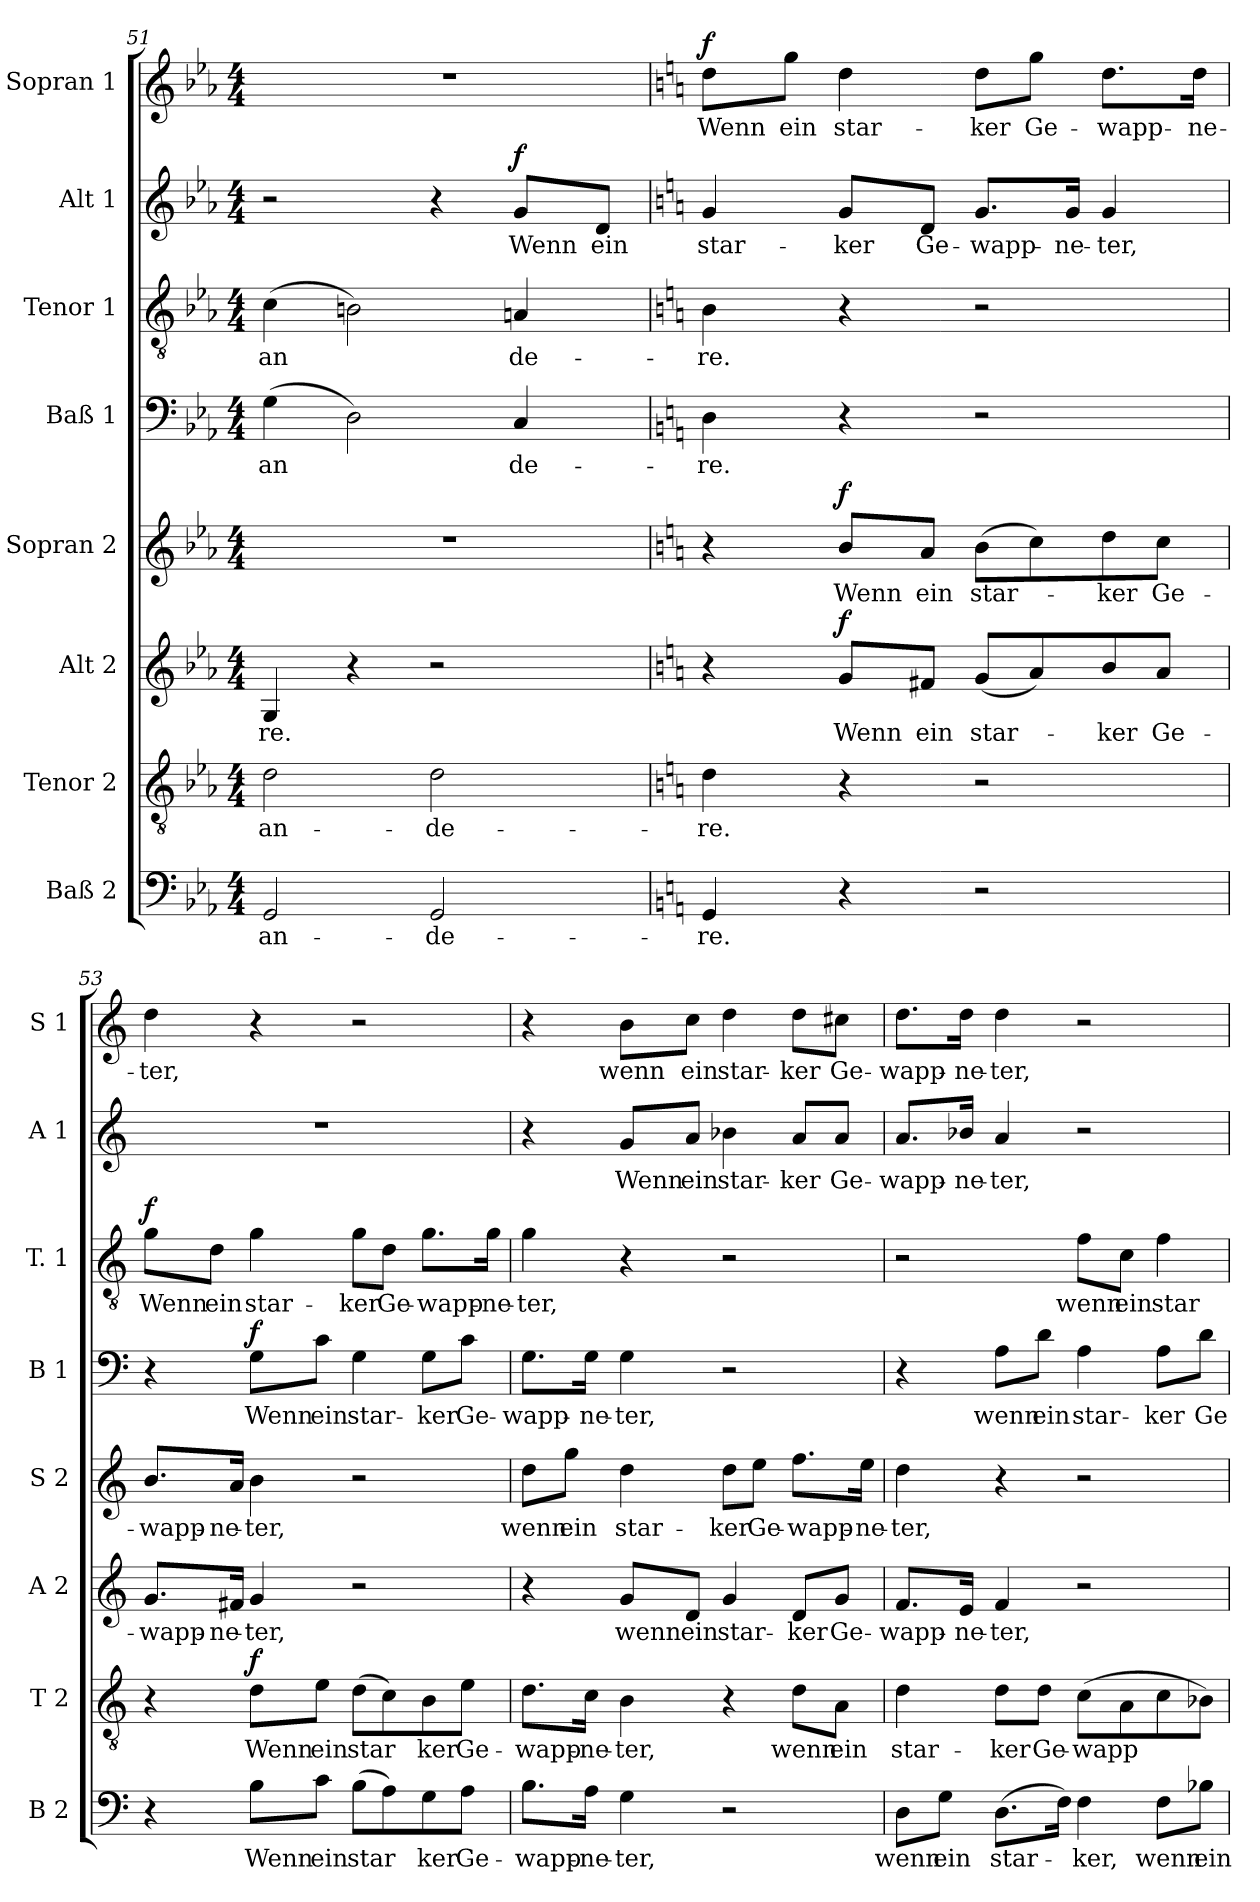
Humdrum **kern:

**kern	**text	**kern	**text	**dynam	**kern	**text	**dynam	**kern	**text	**dynam	**kern	**text	**dynam	**kern	**text	**dynam	**kern	**text	**dynam	**kern	**text	**dynam
*part8	*part8	*part7	*part7	*part7	*part6	*part6	*part6	*part5	*part5	*part5	*part4	*part4	*part4	*part3	*part3	*part3	*part2	*part2	*part2	*part1	*part1	*part1
*staff8	*staff8	*staff7	*staff7	*staff7	*staff6	*staff6	*staff6	*staff5	*staff5	*staff5	*staff4	*staff4	*staff4	*staff3	*staff3	*staff3	*staff2	*staff2	*staff2	*staff1	*staff1	*staff1
*I"Baß 2	*	*I"Tenor 2	*	*	*I"Alt 2	*	*	*I"Sopran 2	*	*	*I"Baß 1	*	*	*I"Tenor 1	*	*	*I"Alt 1	*	*	*I"Sopran 1	*	*
*I'B 2	*	*I'T 2	*	*	*I'A 2	*	*	*I'S 2	*	*	*I'B 1	*	*	*I'T. 1	*	*	*I'A 1	*	*	*I'S 1	*	*
*clefF4	*	*clefGv2	*	*	*clefG2	*	*	*clefG2	*	*	*clefF4	*	*	*clefGv2	*	*	*clefG2	*	*	*clefG2	*	*
*k[b-e-a-]	*	*k[b-e-a-]	*	*	*k[b-e-a-]	*	*	*k[b-e-a-]	*	*	*k[b-e-a-]	*	*	*k[b-e-a-]	*	*	*k[b-e-a-]	*	*	*k[b-e-a-]	*	*
*M4/4	*	*M4/4	*	*	*M4/4	*	*	*M4/4	*	*	*M4/4	*	*	*M4/4	*	*	*M4/4	*	*	*M4/4	*	*
=51	=51	=51	=51	=51	=51	=51	=51	=51	=51	=51	=51	=51	=51	=51	=51	=51	=51	=51	=51	=51	=51	=51
!	!LO:LY:b	!	!LO:LY:b	!	!	!LO:LY:b	!	!	!	!	!	!LO:LY:b	!	!	!LO:LY:b	!	!	!	!	!	!	!
2GG/	an-	2d\	an-	.	4G/	re.	.	1r	.	.	(>4G\	an	.	(>4c\	an	.	2r	.	.	1r	.	.
.	.	.	.	.	4r	.	.	.	.	.	2D\)	.	.	2Bn\)	.	.	.	.	.	.	.	.
!	!LO:LY:b	!	!LO:LY:b	!	!	!	!	!	!	!	!	!	!	!	!	!	!	!	!	!	!	!
2GG/	de-	2d\	de-	.	2r	.	.	.	.	.	.	.	.	.	.	.	4r	.	.	.	.	.
!	!	!	!	!	!	!	!	!	!	!	!	!LO:LY:b	!	!	!LO:LY:b	!	!	!LO:LY:b	!LO:DY:b	!	!	!
.	.	.	.	.	.	.	.	.	.	.	4C/	de-	.	4An/	de-	.	8g/L	Wenn	f	.	.	.
!	!	!	!	!	!	!	!	!	!	!	!	!	!	!	!	!	!	!LO:LY:b	!	!	!	!
.	.	.	.	.	.	.	.	.	.	.	.	.	.	.	.	.	8d/J	ein	.	.	.	.
=52	=52	=52	=52	=52	=52	=52	=52	=52	=52	=52	=52	=52	=52	=52	=52	=52	=52	=52	=52	=52	=52	=52
*k[]	*	*k[]	*	*	*k[]	*	*	*k[]	*	*	*k[]	*	*	*k[]	*	*	*k[]	*	*	*k[]	*	*
!	!LO:LY:b	!	!LO:LY:b	!	!	!	!	!	!	!	!	!LO:LY:b	!	!	!LO:LY:b	!	!	!LO:LY:b	!	!	!LO:LY:b	!LO:DY:b
4GG/	re.	4d\	re.	.	4r	.	.	4r	.	.	4D\	re.	.	4B\	re.	.	4g/	star-	.	8dd\L	Wenn	f
!	!	!	!	!	!	!	!	!	!	!	!	!	!	!	!	!	!	!	!	!	!LO:LY:b	!
.	.	.	.	.	.	.	.	.	.	.	.	.	.	.	.	.	.	.	.	8gg\J	ein	.
!	!	!	!	!	!	!LO:LY:b	!LO:DY:b	!	!LO:LY:b	!LO:DY:b	!	!	!	!	!	!	!	!LO:LY:b	!	!	!LO:LY:b	!
4r	.	4r	.	.	8g/L	Wenn	f	8b/L	Wenn	f	4r	.	.	4r	.	.	8g/L	ker	.	4dd\	star-	.
!	!	!	!	!	!	!LO:LY:b	!	!	!LO:LY:b	!	!	!	!	!	!	!	!	!LO:LY:b	!	!	!	!
.	.	.	.	.	8f#X/J	ein	.	8a/J	ein	.	.	.	.	.	.	.	8d/J	Ge-	.	.	.	.
!	!	!	!	!	!	!LO:LY:b	!	!	!LO:LY:b	!	!	!	!	!	!	!	!	!LO:LY:b	!	!	!LO:LY:b	!
2r	.	2r	.	.	(<8g/L	star-	.	(>8b\L	star-	.	2r	.	.	2r	.	.	8.g/L	wapp-	.	8dd\L	ker	.
!	!	!	!	!	!	!	!	!	!	!	!	!	!	!	!	!	!	!	!	!	!LO:LY:b	!
.	.	.	.	.	8a/)	.	.	8cc\)	.	.	.	.	.	.	.	.	.	.	.	8gg\J	Ge-	.
!	!	!	!	!	!	!	!	!	!	!	!	!	!	!	!	!	!	!LO:LY:b	!	!	!	!
.	.	.	.	.	.	.	.	.	.	.	.	.	.	.	.	.	16g/Jk	ne-	.	.	.	.
!	!	!	!	!	!	!LO:LY:b	!	!	!LO:LY:b	!	!	!	!	!	!	!	!	!LO:LY:b	!	!	!LO:LY:b	!
.	.	.	.	.	8b/	ker	.	8dd\	ker	.	.	.	.	.	.	.	4g/	ter,	.	8.dd\L	wapp-	.
!	!	!	!	!	!	!LO:LY:b	!	!	!LO:LY:b	!	!	!	!	!	!	!	!	!	!	!	!	!
.	.	.	.	.	8a/J	Ge-	.	8cc\J	Ge-	.	.	.	.	.	.	.	.	.	.	.	.	.
!	!	!	!	!	!	!	!	!	!	!	!	!	!	!	!	!	!	!	!	!	!LO:LY:b	!
.	.	.	.	.	.	.	.	.	.	.	.	.	.	.	.	.	.	.	.	16dd\Jk	ne-	.
!!LO:PB:g=z
=53	=53	=53	=53	=53	=53	=53	=53	=53	=53	=53	=53	=53	=53	=53	=53	=53	=53	=53	=53	=53	=53	=53
!	!	!	!	!	!	!LO:LY:b	!	!	!LO:LY:b	!	!	!	!	!	!LO:LY:b	!LO:DY:b	!	!	!	!	!LO:LY:b	!
4r	.	4r	.	.	8.g/L	wapp-	.	8.b/L	wapp-	.	4r	.	.	8g\L	Wenn	f	1r	.	.	4dd\	ter,	.
!	!	!	!	!	!	!	!	!	!	!	!	!	!	!	!LO:LY:b	!	!	!	!	!	!	!
.	.	.	.	.	.	.	.	.	.	.	.	.	.	8d\J	ein	.	.	.	.	.	.	.
!	!	!	!	!	!	!LO:LY:b	!	!	!LO:LY:b	!	!	!	!	!	!	!	!	!	!	!	!	!
.	.	.	.	.	16f#X/Jk	ne-	.	16a/Jk	ne-	.	.	.	.	.	.	.	.	.	.	.	.	.
!	!LO:LY:b	!	!LO:LY:b	!LO:DY:b	!	!LO:LY:b	!	!	!LO:LY:b	!	!	!LO:LY:b	!LO:DY:b	!	!LO:LY:b	!	!	!	!	!	!	!
8B\L	Wenn	8d\L	Wenn	f	4g/	ter,	.	4b\	ter,	.	8G\L	Wenn	f	4g\	star-	.	.	.	.	4r	.	.
!	!LO:LY:b	!	!LO:LY:b	!	!	!	!	!	!	!	!	!LO:LY:b	!	!	!	!	!	!	!	!	!	!
8c\J	ein	8e\J	ein	.	.	.	.	.	.	.	8c\J	ein	.	.	.	.	.	.	.	.	.	.
!	!LO:LY:b	!	!LO:LY:b	!	!	!	!	!	!	!	!	!LO:LY:b	!	!	!LO:LY:b	!	!	!	!	!	!	!
(>8B\L	star	(>8d\L	star	.	2r	.	.	2r	.	.	4G\	star-	.	8g\L	ker	.	.	.	.	2r	.	.
!	!	!	!	!	!	!	!	!	!	!	!	!	!	!	!LO:LY:b	!	!	!	!	!	!	!
8A\)	.	8c\)	.	.	.	.	.	.	.	.	.	.	.	8d\J	Ge-	.	.	.	.	.	.	.
!	!LO:LY:b	!	!LO:LY:b	!	!	!	!	!	!	!	!	!LO:LY:b	!	!	!LO:LY:b	!	!	!	!	!	!	!
8G\	ker	8B\	ker	.	.	.	.	.	.	.	8G\L	ker	.	8.g\L	wapp-	.	.	.	.	.	.	.
!	!LO:LY:b	!	!LO:LY:b	!	!	!	!	!	!	!	!	!LO:LY:b	!	!	!	!	!	!	!	!	!	!
8A\J	Ge-	8e\J	Ge-	.	.	.	.	.	.	.	8c\J	Ge-	.	.	.	.	.	.	.	.	.	.
!	!	!	!	!	!	!	!	!	!	!	!	!	!	!	!LO:LY:b	!	!	!	!	!	!	!
.	.	.	.	.	.	.	.	.	.	.	.	.	.	16g\Jk	ne-	.	.	.	.	.	.	.
=54	=54	=54	=54	=54	=54	=54	=54	=54	=54	=54	=54	=54	=54	=54	=54	=54	=54	=54	=54	=54	=54	=54
!	!LO:LY:b	!	!LO:LY:b	!	!	!	!	!	!LO:LY:b	!	!	!LO:LY:b	!	!	!LO:LY:b	!	!	!	!	!	!	!
8.B\L	wapp-	8.d\L	wapp-	.	4r	.	.	8dd\L	wenn	.	8.G\L	wapp-	.	4g\	ter,	.	4r	.	.	4r	.	.
!	!	!	!	!	!	!	!	!	!LO:LY:b	!	!	!	!	!	!	!	!	!	!	!	!	!
.	.	.	.	.	.	.	.	8gg\J	ein	.	.	.	.	.	.	.	.	.	.	.	.	.
!	!LO:LY:b	!	!LO:LY:b	!	!	!	!	!	!	!	!	!LO:LY:b	!	!	!	!	!	!	!	!	!	!
16A\Jk	ne-	16c\Jk	ne-	.	.	.	.	.	.	.	16G\Jk	ne-	.	.	.	.	.	.	.	.	.	.
!	!LO:LY:b	!	!LO:LY:b	!	!	!LO:LY:b	!	!	!LO:LY:b	!	!	!LO:LY:b	!	!	!	!	!	!LO:LY:b	!	!	!LO:LY:b	!
4G\	ter,	4B\	ter,	.	8g/L	wenn	.	4dd\	star-	.	4G\	ter,	.	4r	.	.	8g/L	Wenn	.	8b\L	wenn	.
!	!	!	!	!	!	!LO:LY:b	!	!	!	!	!	!	!	!	!	!	!	!LO:LY:b	!	!	!LO:LY:b	!
.	.	.	.	.	8d/J	ein	.	.	.	.	.	.	.	.	.	.	8a/J	ein	.	8cc\J	ein	.
!	!	!	!	!	!	!LO:LY:b	!	!	!LO:LY:b	!	!	!	!	!	!	!	!	!LO:LY:b	!	!	!LO:LY:b	!
2r	.	4r	.	.	4g/	star-	.	8dd\L	ker	.	2r	.	.	2r	.	.	4b-X\	star-	.	4dd\	star-	.
!	!	!	!	!	!	!	!	!	!LO:LY:b	!	!	!	!	!	!	!	!	!	!	!	!	!
.	.	.	.	.	.	.	.	8ee\J	Ge-	.	.	.	.	.	.	.	.	.	.	.	.	.
!	!	!	!LO:LY:b	!	!	!LO:LY:b	!	!	!LO:LY:b	!	!	!	!	!	!	!	!	!LO:LY:b	!	!	!LO:LY:b	!
.	.	8d\L	wenn	.	8d/L	ker	.	8.ff\L	wapp-	.	.	.	.	.	.	.	8a/L	ker	.	8dd\L	ker	.
!	!	!	!LO:LY:b	!	!	!LO:LY:b	!	!	!	!	!	!	!	!	!	!	!	!LO:LY:b	!	!	!LO:LY:b	!
.	.	8A\J	ein	.	8g/J	Ge-	.	.	.	.	.	.	.	.	.	.	8a/J	Ge-	.	8cc#X\J	Ge-	.
!	!	!	!	!	!	!	!	!	!LO:LY:b	!	!	!	!	!	!	!	!	!	!	!	!	!
.	.	.	.	.	.	.	.	16ee\Jk	ne-	.	.	.	.	.	.	.	.	.	.	.	.	.
=55	=55	=55	=55	=55	=55	=55	=55	=55	=55	=55	=55	=55	=55	=55	=55	=55	=55	=55	=55	=55	=55	=55
!	!LO:LY:b	!	!LO:LY:b	!	!	!LO:LY:b	!	!	!LO:LY:b	!	!	!	!	!	!	!	!	!LO:LY:b	!	!	!LO:LY:b	!
8D\L	wenn	4d\	star-	.	8.f/L	wapp-	.	4dd\	ter,	.	4r	.	.	2r	.	.	8.a/L	wapp-	.	8.dd\L	wapp-	.
!	!LO:LY:b	!	!	!	!	!	!	!	!	!	!	!	!	!	!	!	!	!	!	!	!	!
8G\J	ein	.	.	.	.	.	.	.	.	.	.	.	.	.	.	.	.	.	.	.	.	.
!	!	!	!	!	!	!LO:LY:b	!	!	!	!	!	!	!	!	!	!	!	!LO:LY:b	!	!	!LO:LY:b	!
.	.	.	.	.	16e/Jk	ne-	.	.	.	.	.	.	.	.	.	.	16b-X/Jk	ne-	.	16dd\Jk	ne-	.
!	!LO:LY:b	!	!LO:LY:b	!	!	!LO:LY:b	!	!	!	!	!	!LO:LY:b	!	!	!	!	!	!LO:LY:b	!	!	!LO:LY:b	!
(>8.D\L	star-	8d\L	ker	.	4f/	ter,	.	4r	.	.	8A\L	wenn	.	.	.	.	4a/	ter,	.	4dd\	ter,	.
!	!	!	!LO:LY:b	!	!	!	!	!	!	!	!	!LO:LY:b	!	!	!	!	!	!	!	!	!	!
.	.	8d\J	Ge-	.	.	.	.	.	.	.	8d\J	ein	.	.	.	.	.	.	.	.	.	.
16F\Jk)	.	.	.	.	.	.	.	.	.	.	.	.	.	.	.	.	.	.	.	.	.	.
!	!LO:LY:b	!	!LO:LY:b	!	!	!	!	!	!	!	!	!LO:LY:b	!	!	!LO:LY:b	!	!	!	!	!	!	!
4F\	ker,	(>8c\L	wapp	.	2r	.	.	2r	.	.	4A\	star-	.	8f\L	wenn	.	2r	.	.	2r	.	.
!	!	!	!	!	!	!	!	!	!	!	!	!	!	!	!LO:LY:b	!	!	!	!	!	!	!
.	.	8A\	.	.	.	.	.	.	.	.	.	.	.	8c\J	ein	.	.	.	.	.	.	.
!	!LO:LY:b	!	!	!	!	!	!	!	!	!	!	!LO:LY:b	!	!	!LO:LY:b	!	!	!	!	!	!	!
8F\L	wenn	8c\	.	.	.	.	.	.	.	.	8A\L	ker	.	4f\	star-	.	.	.	.	.	.	.
!	!LO:LY:b	!	!	!	!	!	!	!	!	!	!	!LO:LY:b	!	!	!	!	!	!	!	!	!	!
8B-X\J	ein	8B-X\J)	.	.	.	.	.	.	.	.	8d\J	Ge-	.	.	.	.	.	.	.	.	.	.
=	=	=	=	=	=	=	=	=	=	=	=	=	=	=	=	=	=	=	=	=	=	=
*-	*-	*-	*-	*-	*-	*-	*-	*-	*-	*-	*-	*-	*-	*-	*-	*-	*-	*-	*-	*-	*-	*-
